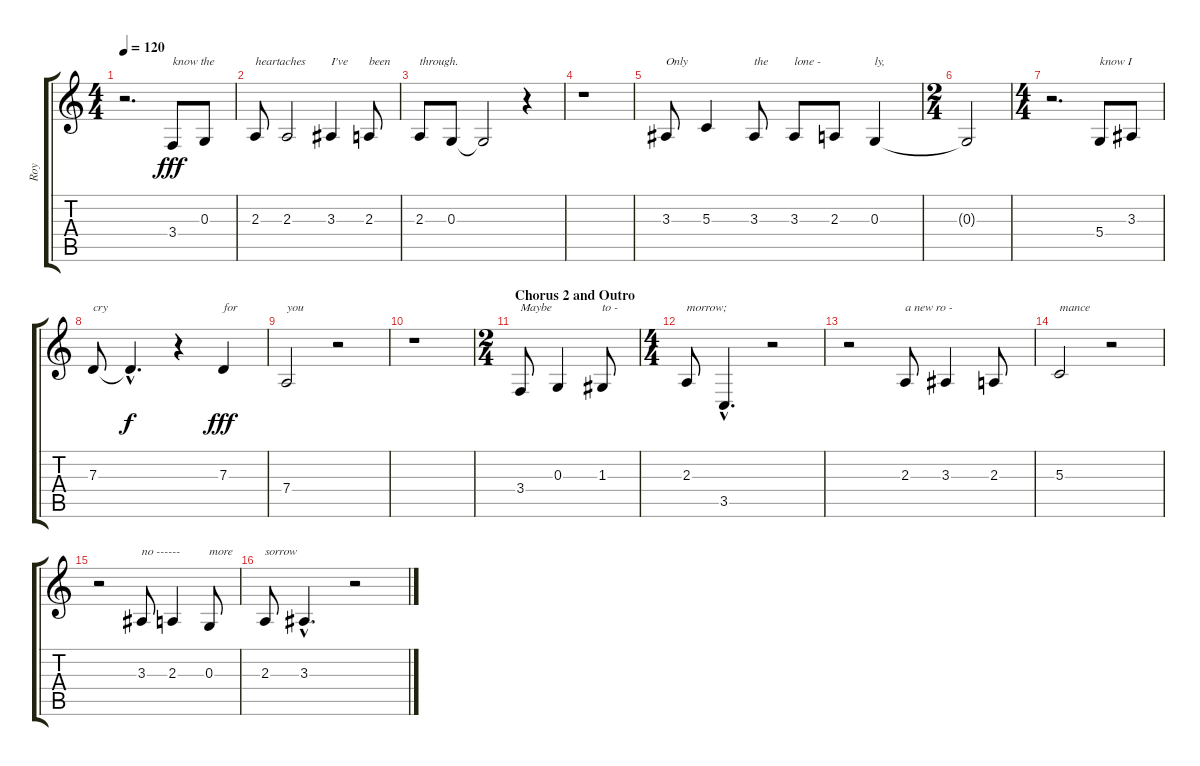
\track ("Roy" "Roy") {instrument tenorsax}
\staff {score tabs}
\tuning (E4 B3 G3 D3 A2 E2) {hide}
\ts (4 4)
\tempo 120
\clef g2
\ks c
r.2{d dy fff} 3.4.8{txt "know the"} 0.3.8 |
2.3.8{txt "heartaches"} 2.3.2 3.3.4{txt "I've"} 2.3.8{txt "been"} |
2.3.8{txt "through."} 0.3.8 0.3{t}.2 r.4 |
r.1 |
3.3.8{txt "Only"} 5.3.4 3.3.8{txt "the"} 3.3.8{txt "lone -"} 2.3.8 0.3.4{txt "ly,"} |
\ts (2 4)
0.3{t}.2 |
\ts (4 4)
r.2{d} 5.4.8{txt "know I"} 3.3.8 |
7.3.8{txt "cry"} 7.3{hac t}.4{d dy f} r.4 7.3.4{txt "for" dy fff} |
7.4.2{txt "you"} r.2 |
r.1 |
\ts (2 4)
\section ("" "Chorus 2 and Outro")
3.4.8{txt "Maybe"} 0.3.4 1.3.8{txt "to -"} |
\ts (4 4)
2.3.8{txt "morrow;"} 3.5{hac}.4{d} r.2 |
r.2 2.3.8{txt "a new ro -"} 3.3.4 2.3.8 |
5.3.2{txt "mance"} r.2 |
r.2 3.3.8{txt "no ------"} 2.3.4 0.3.8{txt "more"} |
2.3.8{txt "sorrow"} 3.3{hac}.4{d} r.2
